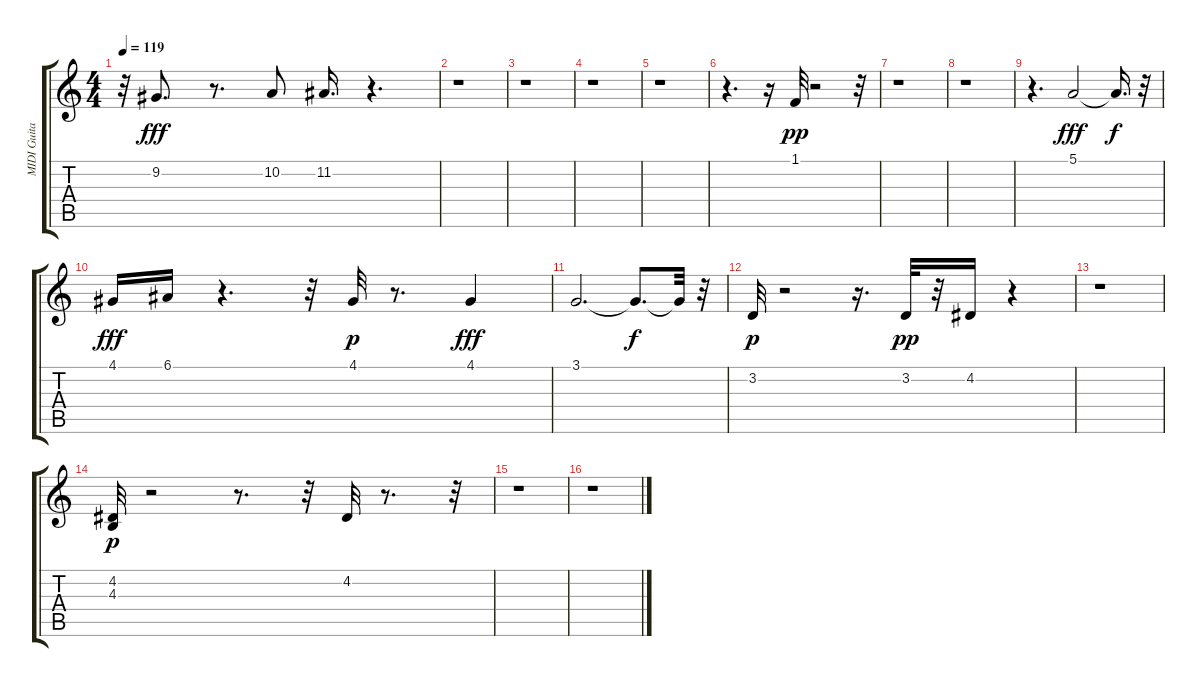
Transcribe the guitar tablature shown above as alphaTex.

\track ("MIDI Guitar                     " "MIDI Guita") {instrument lead1square}
\staff {score tabs}
\tuning (E4 B3 G3 D3 A2 E2) {hide}
\ts (4 4)
\tempo 119
\clef g2
\ks c
r.32{dy fff} 9.2.8{d} r.8{d} 10.2.8 11.2.16{d} r.4{d} |
r.1 |
r.1 |
r.1 |
r.1 |
r.4{d} r.16 1.1.32{dy pp} r.2 r.32 |
r.1 |
r.1 |
r.4{d} 5.1.2{dy fff} 5.1{t}.16{d dy f} r.32 |
4.1.16{dy fff} 6.1.16 r.4{d} r.32 4.1.32{dy p} r.8{d} 4.1.4{dy fff} |
3.1.2{d} 3.1{t}.8{d dy f} 3.1{t}.32 r.32 |
3.2.32{dy p} r.2 r.16{d} 3.2.32{dy pp} r.32 4.2.16 r.4 |
r.1 |
(4.2 4.3).32{dy p} r.2 r.8{d} r.32 4.2.32 r.8{d} r.32 |
r.1 |
r.1
